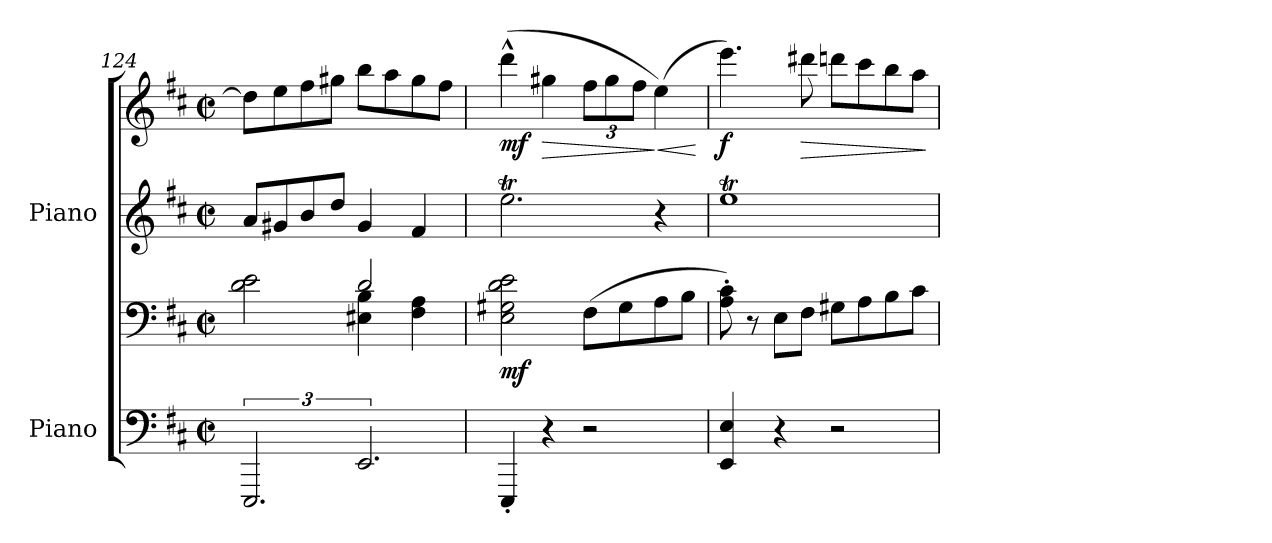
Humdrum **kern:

**kern	**kern	**dynam	**kern	**kern	**dynam
*part2	*part2	*part2	*part1	*part1	*part1
*staff4	*staff3	*staff3/4	*staff2	*staff1	*staff1/2
*I"Piano	*	*	*I"Piano	*	*
*I'Pno.	*	*	*I'Pno.	*	*
!!LO:LB:g=z
*clefF4	*clefF4	*	*clefG2	*clefG2	*
*k[f#c#]	*k[f#c#]	*	*k[f#c#]	*k[f#c#]	*
*M2/2	*M2/2	*	*M2/2	*M2/2	*
*met(c|)	*met(c|)	*	*met(c|)	*met(c|)	*
=124	=124	=124	=124	=124	=124
*	*^	*	*	*	*
3.EEE	2d\ 2e\	2ryy	.	8a/L	8dd#\L]	.
*	*	*	*	*	*MM188	*
.	.	.	.	8g#X/	8ee\	.
.	.	.	.	8b/	8ff#\	.
.	.	.	.	8dd/J	8gg#X\J	.
3.EE	2d/	4E#X\ 4B\	.	4g#/	8bb\L	.
.	.	.	.	.	8aa\	.
.	.	4F#\ 4A\	.	4f#/	8gg#\	.
.	.	.	.	.	8ff#\J	.
*	*v	*v	*	*	*	*
=125	=125	=125	=125	=125	=125
!	!	!LO:DY:b	!	!	!LO:DY:b
4EEE'/	2E\ 2G#X\ 2d\ 2e\	mf	2.eeT\	(>4ddd^^\	mf
!	!	!	!	!	!LO:HP:b
4r	.	.	.	4gg#X\	>
*	*	*	*	*Xbrackettup	*
2r	(>8F#\L	.	.	12ff#\L	.
.	.	.	.	12gg#\	.
.	8G#\	.	.	.	.
.	.	.	.	12ff#\J	.
!	!	!	!	!	!LO:HP:n=1:b
.	8A\	.	4r	(>4ee\)	] <
.	8B\J	.	.	.	.
.	.	.	.	.	[
=126	=126	=126	=126	=126	=126
!	!	!	!	!	!LO:DY:b
4EE/ 4E/	8A\' 8c#\')	.	1eeT	4.eee\)	f
.	8r	.	.	.	.
4r	8E\L	.	.	.	.
!	!	!	!	!	!LO:HP:b
.	8F#\J	.	.	8ddd#X\	>
2r	8G#X\L	.	.	8dddn\L	.
.	8A\	.	.	8ccc#\	.
.	8B\	.	.	8bb\	.
.	8c#\J	.	.	8aa\J	.
.	.	.	.	.	]
=	=	=	=	=	=
*-	*-	*-	*-	*-	*-
